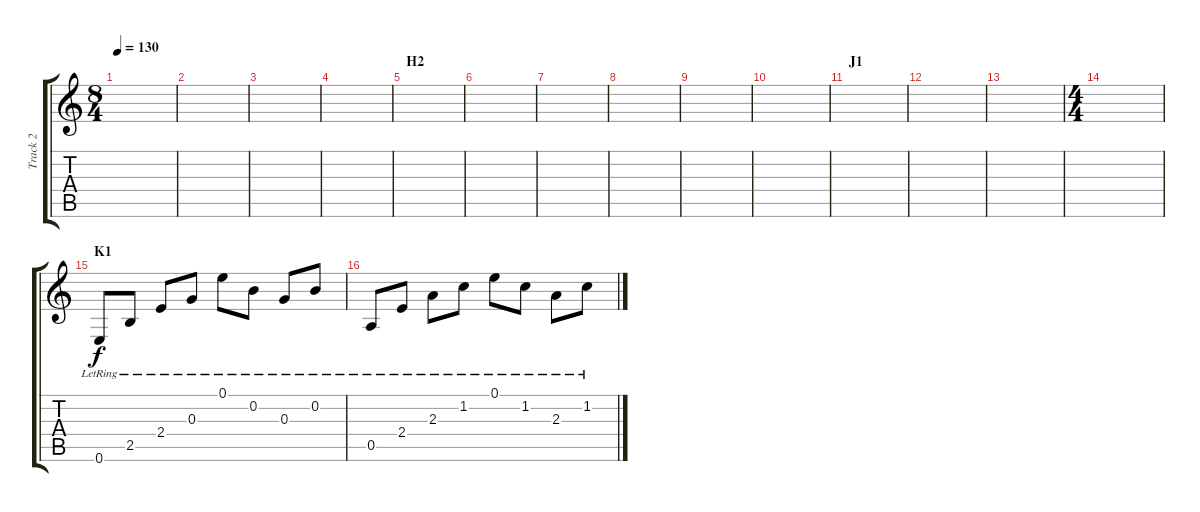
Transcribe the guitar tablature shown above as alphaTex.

\track ("Track 2" "Track 2") {instrument acousticguitarsteel}
\staff {score tabs}
\tuning (E4 B3 G3 D3 A2 E2) {hide}
\ts (8 4)
\tempo 130
\clef g2
\ks c
|
|
|
|
\section ("" "H2")
|
|
|
|
|
|
\section ("" "J1")
|
|
|
\ts (4 4)
|
\section ("" "K1")
0.6{lr}.8 2.5{lr}.8 2.4{lr}.8 0.3{lr}.8 0.1{lr}.8 0.2{lr}.8 0.3{lr}.8 0.2{lr}.8 |
0.5{lr}.8 2.4{lr}.8 2.3{lr}.8 1.2{lr}.8 0.1{lr}.8 1.2{lr}.8 2.3{lr}.8 1.2{lr}.8
